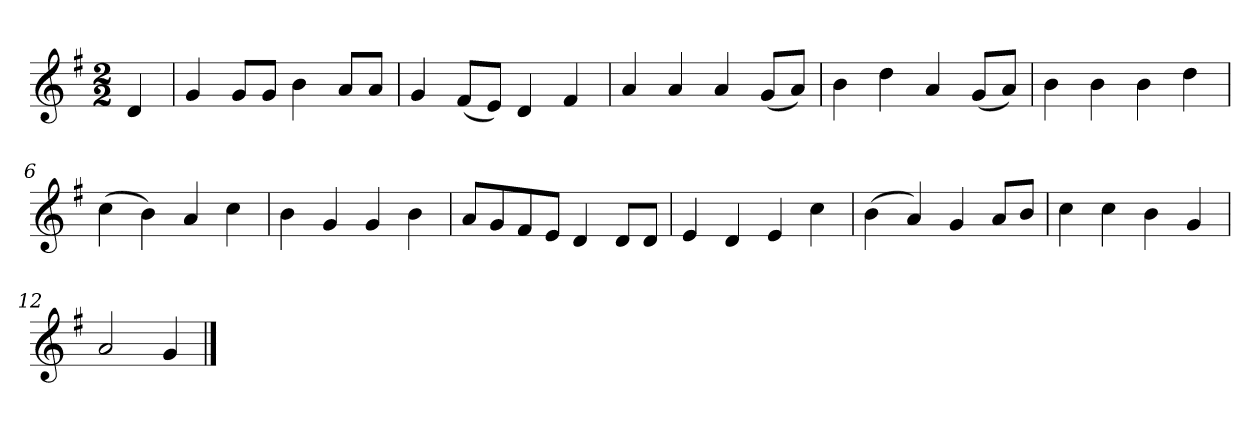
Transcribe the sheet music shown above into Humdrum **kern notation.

**kern
*part1
*staff1
*k[f#]
*M2/2
*MM120
=
4d
=1
4g
8gL
8gJ
4b
8aL
8aJ
=2
4g
(8f#L
8eJ)
4d
4f#
=3
4a
4a
4a
(8gL
8aJ)
=4
4b
4dd
4a
(8gL
8aJ)
=5
4b
4b
4b
4dd
=6
(4cc
4b)
4a
4cc
=7
4b
4g
4g
4b
=8
8aL
8g
8f#
8eJ
4d
8dL
8dJ
=9
4e
4d
4e
4cc
=10
(4b
4a)
4g
8aL
8bJ
=11
4cc
4cc
4b
4g
=12
2a
4g
==
*-
